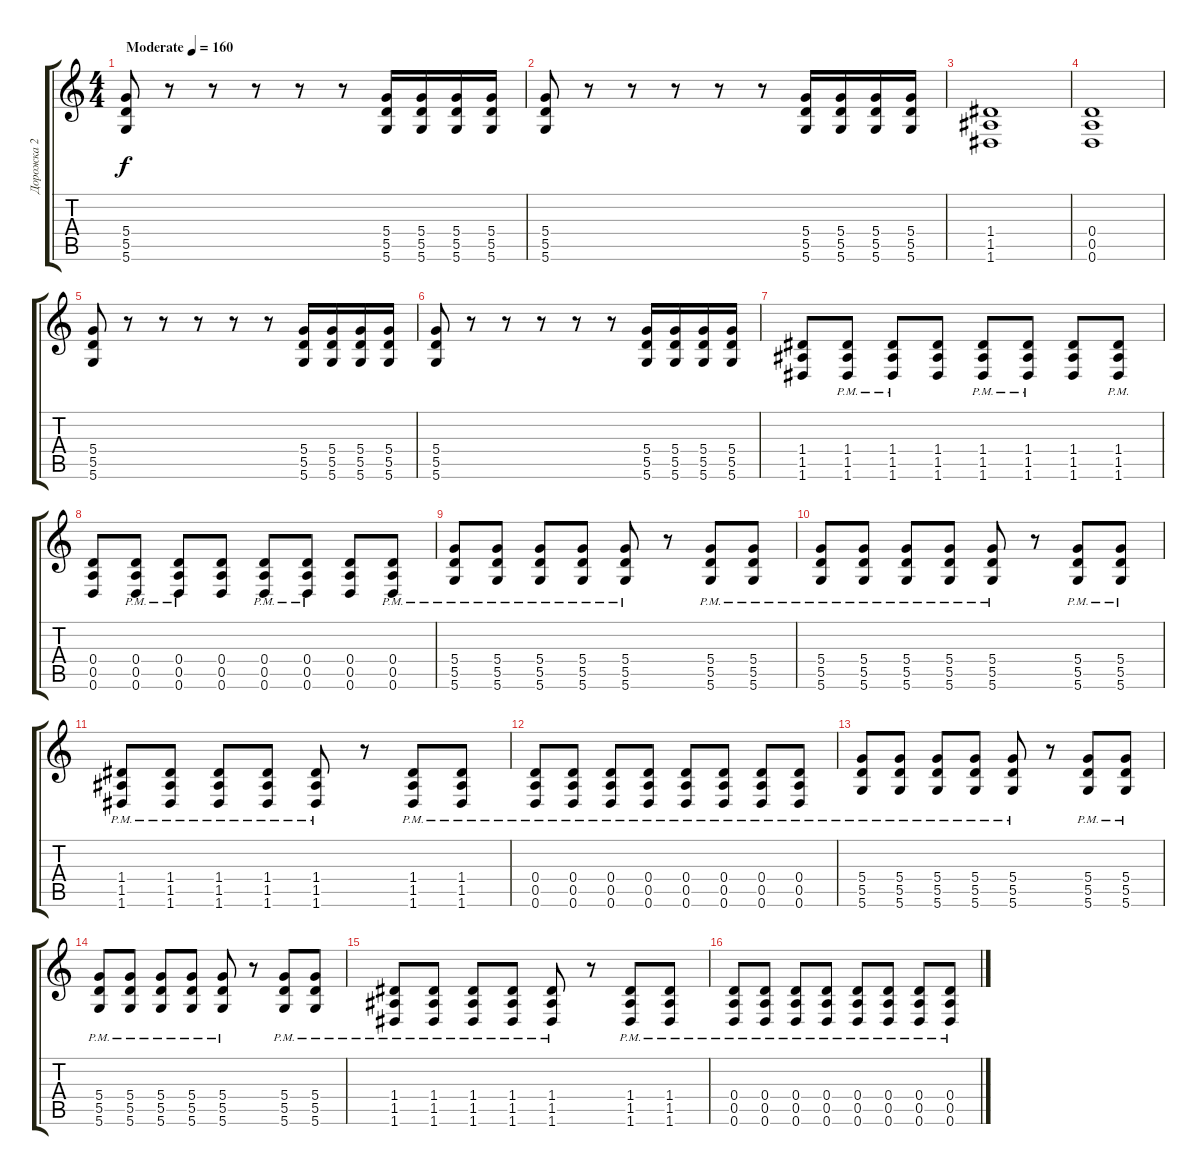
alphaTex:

\track ("Дорожка 2" "Дорожка 2") {instrument distortionguitar}
\staff {score tabs}
\tuning (E4 B3 G3 D3 A2 D2) {hide}
\ts (4 4)
\tempo (160 "Moderate")
\clef g2
\ks c
(5.4 5.5 5.6).8{dy f instrument distortionguitar} r.8 r.8 r.8 r.8 r.8 (5.4 5.5 5.6).16 (5.4 5.5 5.6).16 (5.4 5.5 5.6).16 (5.4 5.5 5.6).16 |
(5.4 5.5 5.6).8 r.8 r.8 r.8 r.8 r.8 (5.4 5.5 5.6).16 (5.4 5.5 5.6).16 (5.4 5.5 5.6).16 (5.4 5.5 5.6).16 |
(1.4 1.5 1.6).1 |
(0.4 0.5 0.6).1 |
(5.4 5.5 5.6).8 r.8 r.8 r.8 r.8 r.8 (5.4 5.5 5.6).16 (5.4 5.5 5.6).16 (5.4 5.5 5.6).16 (5.4 5.5 5.6).16 |
(5.4 5.5 5.6).8 r.8 r.8 r.8 r.8 r.8 (5.4 5.5 5.6).16 (5.4 5.5 5.6).16 (5.4 5.5 5.6).16 (5.4 5.5 5.6).16 |
(1.4 1.5 1.6).8 (1.4{pm} 1.5{pm} 1.6{pm}).8 (1.4{pm} 1.5{pm} 1.6{pm}).8 (1.4 1.5 1.6).8 (1.4{pm} 1.5{pm} 1.6{pm}).8 (1.4{pm} 1.5{pm} 1.6{pm}).8 (1.4 1.5 1.6).8 (1.4{pm} 1.5{pm} 1.6{pm}).8 |
(0.4 0.5 0.6).8 (0.4{pm} 0.5{pm} 0.6{pm}).8 (0.4{pm} 0.5{pm} 0.6{pm}).8 (0.4 0.5 0.6).8 (0.4{pm} 0.5{pm} 0.6{pm}).8 (0.4{pm} 0.5{pm} 0.6{pm}).8 (0.4 0.5 0.6).8 (0.4{pm} 0.5{pm} 0.6{pm}).8 |
(5.4{pm} 5.5{pm} 5.6{pm}).8 (5.4{pm} 5.5{pm} 5.6{pm}).8 (5.4{pm} 5.5{pm} 5.6{pm}).8 (5.4{pm} 5.5{pm} 5.6{pm}).8 (5.4{pm} 5.5{pm} 5.6{pm}).8 r.8 (5.4{pm} 5.5{pm} 5.6{pm}).8 (5.4{pm} 5.5{pm} 5.6{pm}).8 |
(5.4{pm} 5.5{pm} 5.6{pm}).8 (5.4{pm} 5.5{pm} 5.6{pm}).8 (5.4{pm} 5.5{pm} 5.6{pm}).8 (5.4{pm} 5.5{pm} 5.6{pm}).8 (5.4{pm} 5.5{pm} 5.6{pm}).8 r.8 (5.4{pm} 5.5{pm} 5.6{pm}).8 (5.4{pm} 5.5{pm} 5.6{pm}).8 |
(1.4{pm} 1.5{pm} 1.6{pm}).8 (1.4{pm} 1.5{pm} 1.6{pm}).8 (1.4{pm} 1.5{pm} 1.6{pm}).8 (1.4{pm} 1.5{pm} 1.6{pm}).8 (1.4{pm} 1.5{pm} 1.6{pm}).8 r.8 (1.4{pm} 1.5{pm} 1.6{pm}).8 (1.4{pm} 1.5{pm} 1.6{pm}).8 |
(0.4{pm} 0.5{pm} 0.6{pm}).8 (0.4{pm} 0.5{pm} 0.6{pm}).8 (0.4{pm} 0.5{pm} 0.6{pm}).8 (0.4{pm} 0.5{pm} 0.6{pm}).8 (0.4{pm} 0.5{pm} 0.6{pm}).8 (0.4{pm} 0.5{pm} 0.6{pm}).8 (0.4{pm} 0.5{pm} 0.6{pm}).8 (0.4{pm} 0.5{pm} 0.6{pm}).8 |
(5.4{pm} 5.5{pm} 5.6{pm}).8 (5.4{pm} 5.5{pm} 5.6{pm}).8 (5.4{pm} 5.5{pm} 5.6{pm}).8 (5.4{pm} 5.5{pm} 5.6{pm}).8 (5.4{pm} 5.5{pm} 5.6{pm}).8 r.8 (5.4{pm} 5.5{pm} 5.6{pm}).8 (5.4{pm} 5.5{pm} 5.6{pm}).8 |
(5.4{pm} 5.5{pm} 5.6{pm}).8 (5.4{pm} 5.5{pm} 5.6{pm}).8 (5.4{pm} 5.5{pm} 5.6{pm}).8 (5.4{pm} 5.5{pm} 5.6{pm}).8 (5.4{pm} 5.5{pm} 5.6{pm}).8 r.8 (5.4{pm} 5.5{pm} 5.6{pm}).8 (5.4{pm} 5.5{pm} 5.6{pm}).8 |
(1.4{pm} 1.5{pm} 1.6{pm}).8 (1.4{pm} 1.5{pm} 1.6{pm}).8 (1.4{pm} 1.5{pm} 1.6{pm}).8 (1.4{pm} 1.5{pm} 1.6{pm}).8 (1.4{pm} 1.5{pm} 1.6{pm}).8 r.8 (1.4{pm} 1.5{pm} 1.6{pm}).8 (1.4{pm} 1.5{pm} 1.6{pm}).8 |
(0.4{pm} 0.5{pm} 0.6{pm}).8 (0.4{pm} 0.5{pm} 0.6{pm}).8 (0.4{pm} 0.5{pm} 0.6{pm}).8 (0.4{pm} 0.5{pm} 0.6{pm}).8 (0.4{pm} 0.5{pm} 0.6{pm}).8 (0.4{pm} 0.5{pm} 0.6{pm}).8 (0.4{pm} 0.5{pm} 0.6{pm}).8 (0.4{pm} 0.5{pm} 0.6{pm}).8
